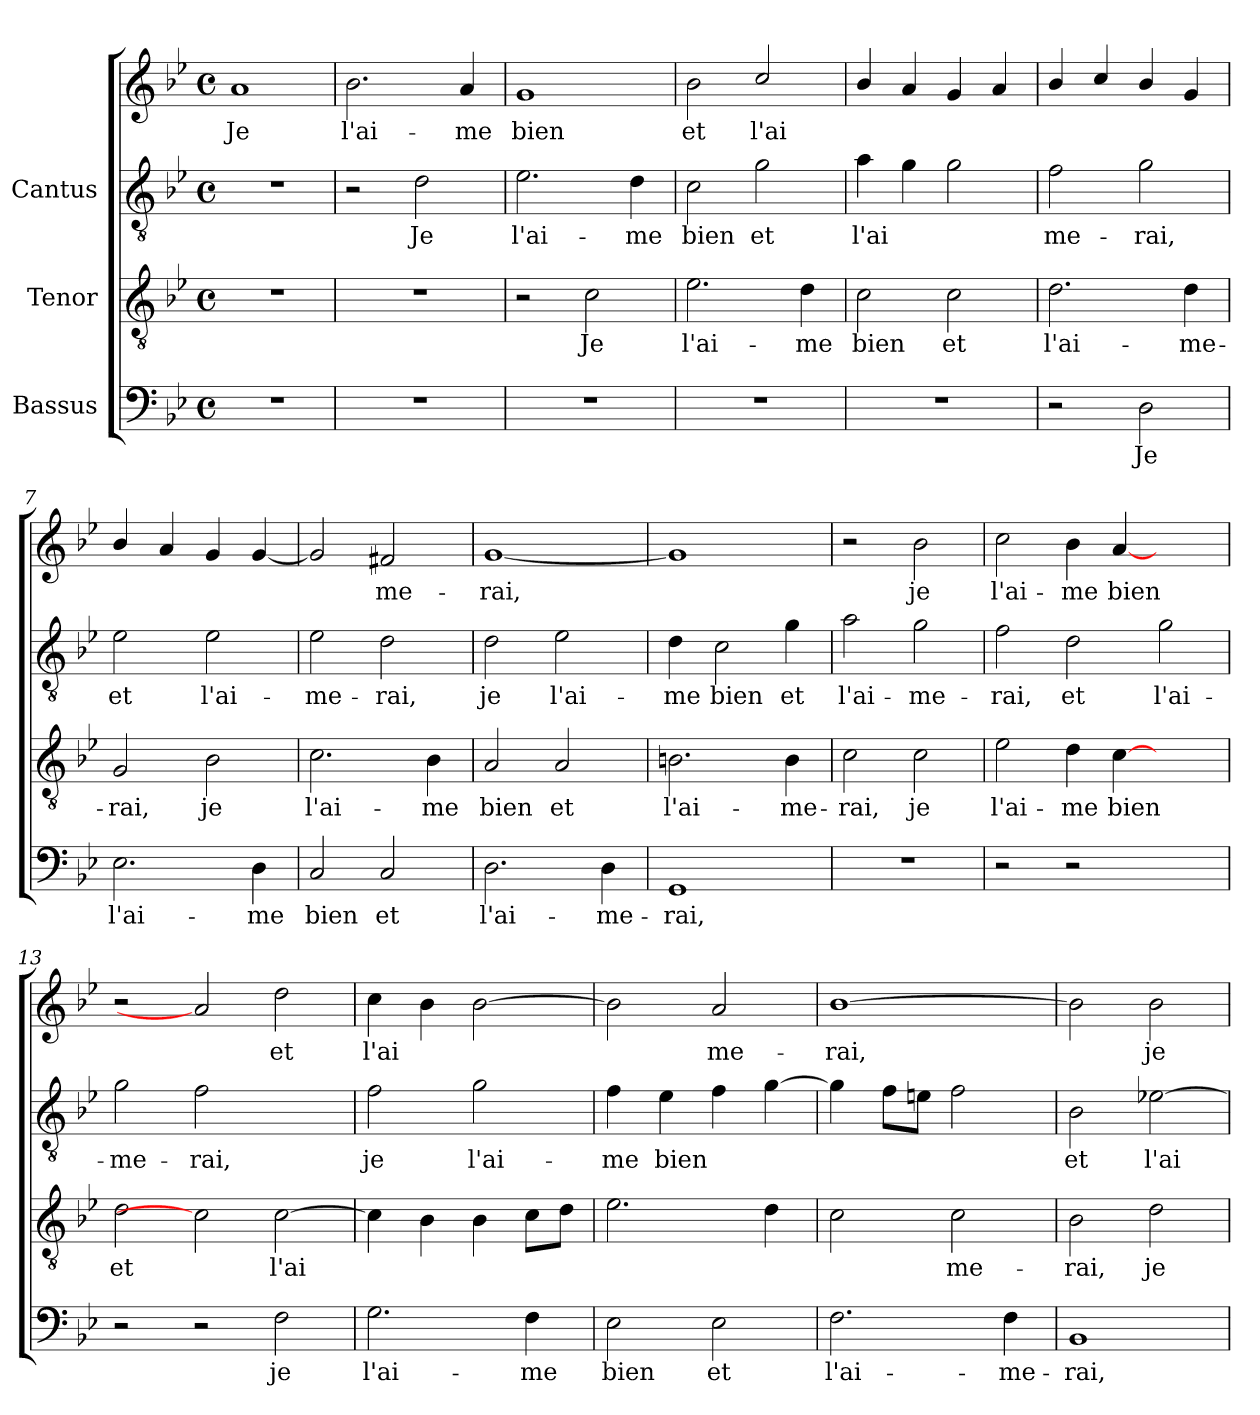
**kern	**text	**kern	**text	**kern	**text	**kern	**text
*part3	*part3	*part2	*part2	*part1	*part1	*part1	*part1
*staff4	*staff4	*staff3	*staff3	*staff2	*staff2	*staff1	*staff1
*I"Bassus	*	*I"Tenor	*	*I"Cantus	*	*	*
!!LO:PB:g=z
*stria5	*	*stria5	*	*stria5	*	*stria5	*
*clefF4	*	*clefGv2	*	*clefGv2	*	*clefG2	*
*k[b-e-]	*	*k[b-e-]	*	*k[b-e-]	*	*k[b-e-]	*
*B-:	*	*B-:	*	*B-:	*	*B-:	*
*M4/4	*	*M4/4	*	*M4/4	*	*M4/4	*
*met(c)	*	*met(c)	*	*met(c)	*	*met(c)	*
*MM180	*	*MM180	*	*MM180	*	*MM180	*
=1	=1	=1	=1	=1	=1	=1	=1
!	!	!	!	!	!	!	!LO:LY:b:cj
1r	.	1r	.	1r	.	1a	Je
=2	=2	=2	=2	=2	=2	=2	=2
!	!	!	!	!	!	!	!LO:LY:b:cj
1r	.	1r	.	2r	.	2.b-\	l'ai-
!	!	!	!	!	!LO:LY:b:cj	!	!
.	.	.	.	2d\	Je	.	.
!	!	!	!	!	!	!	!LO:LY:b:cj
.	.	.	.	.	.	4a/	-me
!!LO:LB:g=z
=3	=3	=3	=3	=3	=3	=3	=3
!	!	!	!	!	!LO:LY:b:cj	!	!LO:LY:b:cj
1r	.	2r	.	2.e-\	l'ai-	1g	bien
!	!	!	!LO:LY:b:cj	!	!	!	!
.	.	2c\	Je	.	.	.	.
!	!	!	!	!	!LO:LY:b:cj	!	!
.	.	.	.	4d\	-me	.	.
!!LO:LB:g=z
=4	=4	=4	=4	=4	=4	=4	=4
!	!	!	!LO:LY:b:cj	!	!LO:LY:b:cj	!	!LO:LY:b:cj
1r	.	2.e-\	l'ai-	2c\	-bien	2b-\	et
!	!	!	!	!	!LO:LY:b:cj	!	!LO:LY:b:cj
.	.	.	.	2g\	et	2cc/	l'ai-
!	!	!	!LO:LY:b:cj	!	!	!	!
.	.	4d\	-me	.	.	.	.
!!LO:LB:g=z
=5	=5	=5	=5	=5	=5	=5	=5
!	!	!	!LO:LY:b:cj	!	!LO:LY:b:cj	!	!
1r	.	2c\	bien	4a\	l'ai-	4b-/	.
!	!	!	!	!	!LO:LY:b:cj	!	!
.	.	.	.	4g\	--	4a/	.
!	!	!	!LO:LY:b:cj	!	!LO:LY:b:cj	!	!
.	.	2c\	et	2g\	--	4g/	.
.	.	.	.	.	.	4a/	.
!!LO:PB:g=z
=6	=6	=6	=6	=6	=6	=6	=6
!	!	!	!LO:LY:b:cj	!	!LO:LY:b:cj	!	!
2r	.	2.d\	l'ai-	2f\	-me-	4b-/	.
.	.	.	.	.	.	4cc/	.
!	!LO:LY:b:cj	!	!	!	!LO:LY:b:cj	!	!
2D\	Je	.	.	2g\	-rai,	4b-/	.
!	!	!	!LO:LY:b:cj	!	!	!	!
.	.	4d\	-me-	.	.	4g/	.
!!LO:LB:g=z
=7	=7	=7	=7	=7	=7	=7	=7
!	!LO:LY:b:cj	!	!LO:LY:b:cj	!	!LO:LY:b:cj	!	!
2.E-\	l'ai-	2G/	-rai,	2e-\	et	4b-/	.
.	.	.	.	.	.	4a/	.
!	!	!	!LO:LY:b:cj	!	!LO:LY:b:cj	!	!
.	.	2B-\	je	2e-\	l'ai-	4g/	.
!	!LO:LY:b:cj	!	!	!	!	!	!
4D\	-me	.	.	.	.	[<4g/	.
!!LO:LB:g=z
=8	=8	=8	=8	=8	=8	=8	=8
!	!LO:LY:b:cj	!	!LO:LY:b:cj	!	!LO:LY:b:cj	!	!LO:LY:b:cj
2C/	bien	2.c\	l'ai-	2e-\	-me-	2g/]	-
!	!LO:LY:b:cj	!	!	!	!LO:LY:b:cj	!	!LO:LY:b:cj
2C/	et	.	.	2d\	-rai,	2f#X/	me-
!	!	!	!LO:LY:b:cj	!	!	!	!
.	.	4B-\	-me	.	.	.	.
!!LO:PB:g=z
=9	=9	=9	=9	=9	=9	=9	=9
!	!LO:LY:b:cj	!	!LO:LY:b:cj	!	!LO:LY:b:cj	!	!LO:LY:b:cj
2.D\	l'ai-	2A/	bien	2d\	je	[<1g	rai,
!	!	!	!LO:LY:b:cj	!	!LO:LY:b:cj	!	!
.	.	2A/	et	2e-\	l'ai-	.	.
!	!LO:LY:b:cj	!	!	!	!	!	!
4D\	-me-	.	.	.	.	.	.
!!LO:LB:g=z
=10	=10	=10	=10	=10	=10	=10	=10
!	!LO:LY:b:cj	!	!LO:LY:b:cj	!	!LO:LY:b:cj	!	!
1GG	-rai,	2.Bn\	l'ai-	4d\	-me	1g]	.
!	!	!	!	!	!LO:LY:b:cj	!	!
.	.	.	.	2c\	bien	.	.
!	!	!	!LO:LY:b:cj	!	!LO:LY:b:cj	!	!
.	.	4B\	-me-	4g\	et	.	.
!!LO:LB:g=z
=11	=11	=11	=11	=11	=11	=11	=11
!	!	!	!LO:LY:b:cj	!	!LO:LY:b:cj	!	!
1r	.	2c\	-rai,	2a\	l'ai-	2r	.
!	!	!	!LO:LY:b:cj	!	!LO:LY:b:cj	!	!LO:LY:b:cj
.	.	2c\	je	2g\	-me-	2b-\	je
!!LO:LB:g=z
=12	=12	=12	=12	=12	=12	=12	=12
!	!	!	!LO:LY:b:cj	!	!LO:LY:b:cj	!	!LO:LY:b:cj
2r	.	2e-\	l'ai-	2f\	rai,	2cc\	-l'ai-
!	!	!	!LO:LY:a:cj	!	!LO:LY:a:cj	!	!LO:LY:a:cj
2r	.	4d\	-me	2d\	et	4b-\	-me
!	!	!	!LO:LY:a:cj	!	!	!	!LO:LY:a:cj
.	.	[4c\	bien	.	.	[4a/	bien
!	!	!	!	!	!LO:LY:a:cj	!	!
2ryy	.	2ryy	.	2g\	l'ai-	2ryy	.
!!LO:LB:g=z
=13	=13	=13	=13	=13	=13	=13	=13
!	!	!	!LO:LY:b:cj	!	!LO:LY:b:cj	!	!
2r	.	2d\	et	2g\	me-	2r	.
!	!	!	!	!	!LO:LY:b:cj	!	!
2r	.	2c\]	.	2f\	-rai,	2a/]	.
!	!LO:LY:b:cj	!	!LO:LY:b:cj	!	!	!	!LO:LY:b:cj
2F\	je	[>2c\	l'ai-	2ryy	.	2dd\	-et
!!LO:LB:g=z
=14	=14	=14	=14	=14	=14	=14	=14
!	!LO:LY:b:cj	!	!	!	!LO:LY:b:cj	!	!LO:LY:b:cj
2.G\	l'ai-	4c\]	.	2f\	-je	4cc\	l'ai-
!	!	!	!	!	!	!	!LO:LY:b:cj
.	.	4B-\	.	.	.	4b-\	--
!	!	!	!	!	!LO:LY:b:cj	!	!LO:LY:b:cj
.	.	4B-\	.	2g\	l'ai-	[>2b-\	--
!	!LO:LY:b:cj	!	!	!	!	!	!
4F\	-me	8c\L	.	.	.	.	.
.	.	8d\J	.	.	.	.	.
!!LO:LB:g=z
=15	=15	=15	=15	=15	=15	=15	=15
!	!LO:LY:b:cj	!	!	!	!LO:LY:b:cj	!	!LO:LY:b:cj
2E-\	bien	2.e-\	.	4f\	-me	2b-\]	-
!	!	!	!	!	!LO:LY:b:cj	!	!
.	.	.	.	4e-\	bien	.	.
!	!LO:LY:b:cj	!	!	!	!LO:LY:b:cj	!	!LO:LY:b:cj
2E-\	et	.	.	4f\	.	2a/	me-
!	!	!	!	!	!LO:LY:b:cj	!	!
.	.	4d\	.	[>4g\	.	.	.
!!LO:PB:g=z
=16	=16	=16	=16	=16	=16	=16	=16
!	!LO:LY:b:cj	!	!LO:LY:b:cj	!	!	!	!LO:LY:b:cj
2.F\	l'ai-	2c\	-	4g\]	.	[>1b-	rai,
.	.	.	.	8f\L	.	.	.
.	.	.	.	8en\J	.	.	.
!	!	!	!LO:LY:b:cj	!	!	!	!
.	.	2c\	me-	2f\	.	.	.
!	!LO:LY:b:cj	!	!	!	!	!	!
4F\	-me-	.	.	.	.	.	.
=17	=17	=17	=17	=17	=17	=17	=17
!	!LO:LY:b:cj	!	!LO:LY:b:cj	!	!LO:LY:b:cj	!	!LO:LY:b:cj
1BB-	-rai,	2B-\	-rai,	2B-\	et	2b-\]	.
!	!	!	!LO:LY:b:cj	!	!LO:LY:b:cj	!	!LO:LY:b:cj
.	.	2d\	je	[>2e-X\	l'ai-	2b-\	je
=	=	=	=	=	=	=	=
*-	*-	*-	*-	*-	*-	*-	*-
